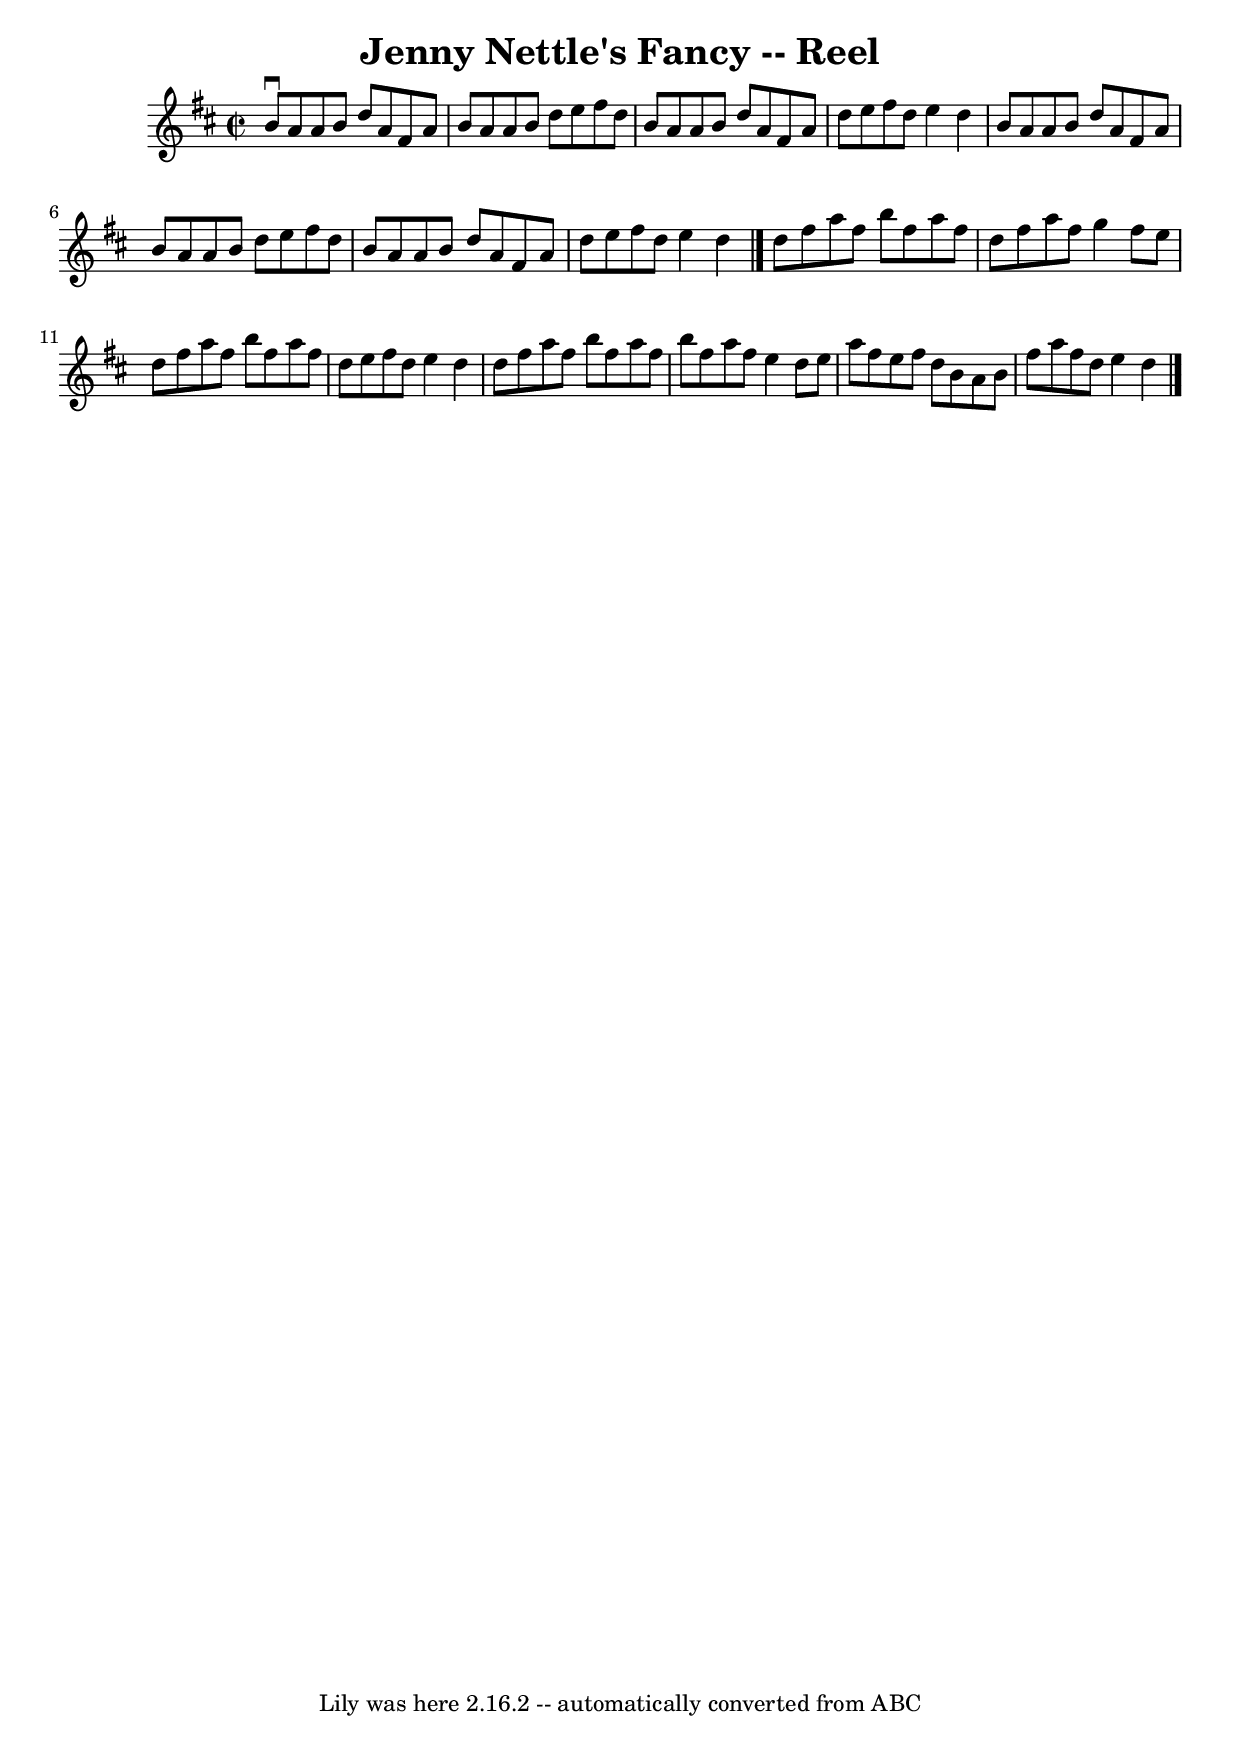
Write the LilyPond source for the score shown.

\version "2.7.40"
\include "Mammoth.ily"
\header {
	book = "Ryan's Mammoth Collection"
	crossRefNumber = "1"
	footnotes = "\\\\379"
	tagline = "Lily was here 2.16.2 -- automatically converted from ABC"
	title = "Jenny Nettle's Fancy -- Reel"
}
voicedefault =  {
\set Score.defaultBarType = "empty"

\override Staff.TimeSignature #'style = #'C
 \time 2/2 \key d \major b'8^\downbow a'8 a'8 b'8 d''8 a'8    
fis'8 a'8    |
 b'8 a'8 a'8 b'8 d''8 e''8 fis''8   
 d''8    |
 b'8 a'8 a'8 b'8 d''8 a'8 fis'8 a'8    
|
 d''8 e''8 fis''8 d''8 e''4 d''4    |
 b'8   
 a'8 a'8 b'8 d''8 a'8 fis'8 a'8    |
 b'8 a'8    
a'8 b'8 d''8 e''8 fis''8 d''8    |
 b'8 a'8 a'8    
b'8 d''8 a'8 fis'8 a'8    |
 d''8 e''8 fis''8 d''8 
 e''4 d''4    \bar "|." d''8 fis''8 a''8 fis''8 b''8    
fis''8 a''8 fis''8    |
 d''8 fis''8 a''8 fis''8 g''4 
 fis''8 e''8    |
 d''8 fis''8 a''8 fis''8 b''8    
fis''8 a''8 fis''8    |
 d''8 e''8 fis''8 d''8 e''4   
 d''4    |
 d''8 fis''8 a''8 fis''8 b''8 fis''8    
a''8 fis''8    |
 b''8 fis''8 a''8 fis''8 e''4 d''8   
 e''8    |
 a''8 fis''8 e''8 fis''8 d''8 b'8 a'8    
b'8    |
 fis''8 a''8 fis''8 d''8 e''4 d''4    \bar "|." 
  
}

\score{
    <<

	\context Staff="default"
	{
	    \voicedefault 
	}

    >>
	\layout {
	}
	\midi {}
}
